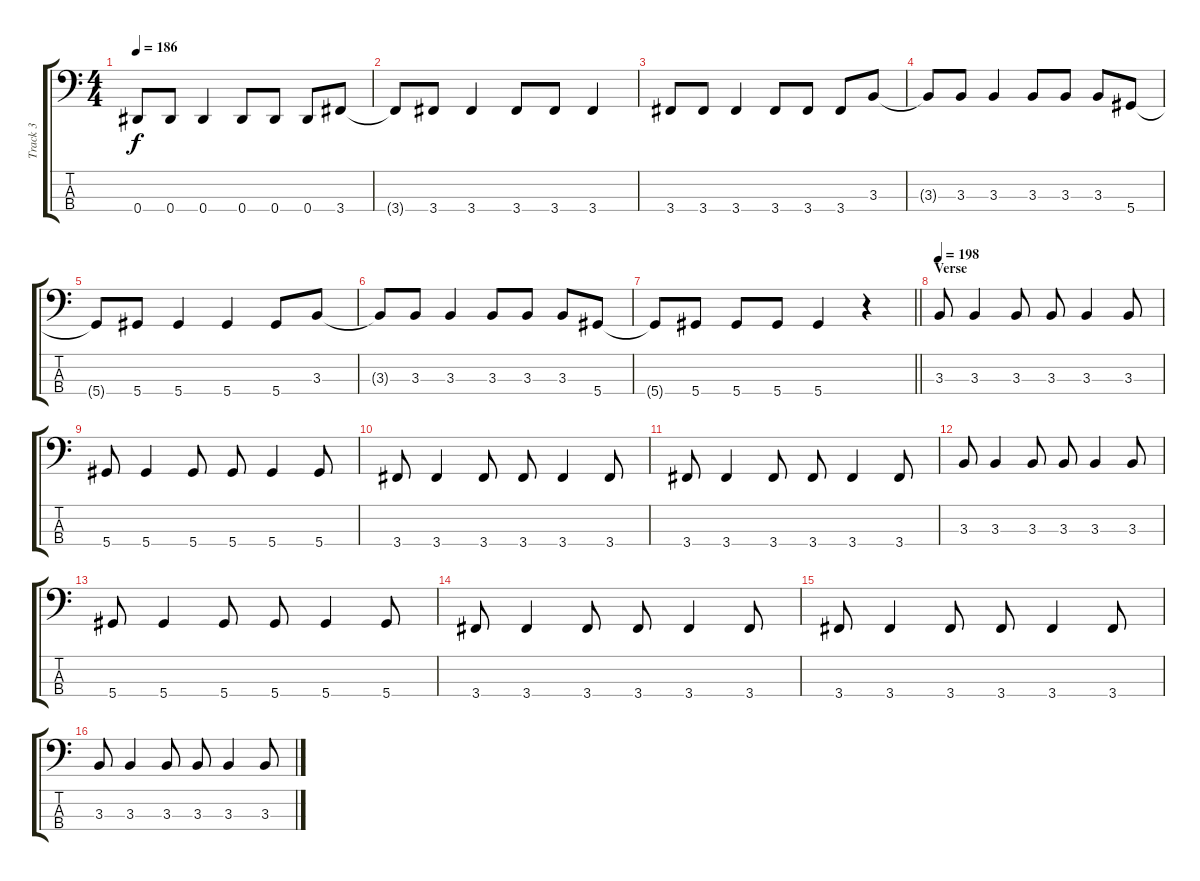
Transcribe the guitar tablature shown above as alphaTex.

\track ("Track 3" "Track 3") {instrument electricbasspick}
\staff {score tabs}
\tuning (Gb2 Db2 Ab1 Eb1) {hide}
\ts (4 4)
\tempo 186
\clef f4
\ks c
0.4.8{dy f} 0.4.8 0.4.4 0.4.8 0.4.8 0.4.8 3.4.8 |
3.4{t}.8 3.4.8 3.4.4 3.4.8 3.4.8 3.4.4 |
3.4.8 3.4.8 3.4.4 3.4.8 3.4.8 3.4.8 3.3.8 |
3.3{t}.8 3.3.8 3.3.4 3.3.8 3.3.8 3.3.8 5.4.8 |
5.4{t}.8 5.4.8 5.4.4 5.4.4 5.4.8 3.3.8 |
3.3{t}.8 3.3.8 3.3.4 3.3.8 3.3.8 3.3.8 5.4.8 |
\barLineRight lightlight
5.4{t}.8 5.4.8 5.4.8 5.4.8 5.4.4 r.4 |
\section ("" "Verse")
\tempo 198
3.3.8 3.3.4 3.3.8 3.3.8 3.3.4 3.3.8 |
5.4.8 5.4.4 5.4.8 5.4.8 5.4.4 5.4.8 |
3.4.8 3.4.4 3.4.8 3.4.8 3.4.4 3.4.8 |
3.4.8 3.4.4 3.4.8 3.4.8 3.4.4 3.4.8 |
3.3.8 3.3.4 3.3.8 3.3.8 3.3.4 3.3.8 |
5.4.8 5.4.4 5.4.8 5.4.8 5.4.4 5.4.8 |
3.4.8 3.4.4 3.4.8 3.4.8 3.4.4 3.4.8 |
3.4.8 3.4.4 3.4.8 3.4.8 3.4.4 3.4.8 |
3.3.8 3.3.4 3.3.8 3.3.8 3.3.4 3.3.8
